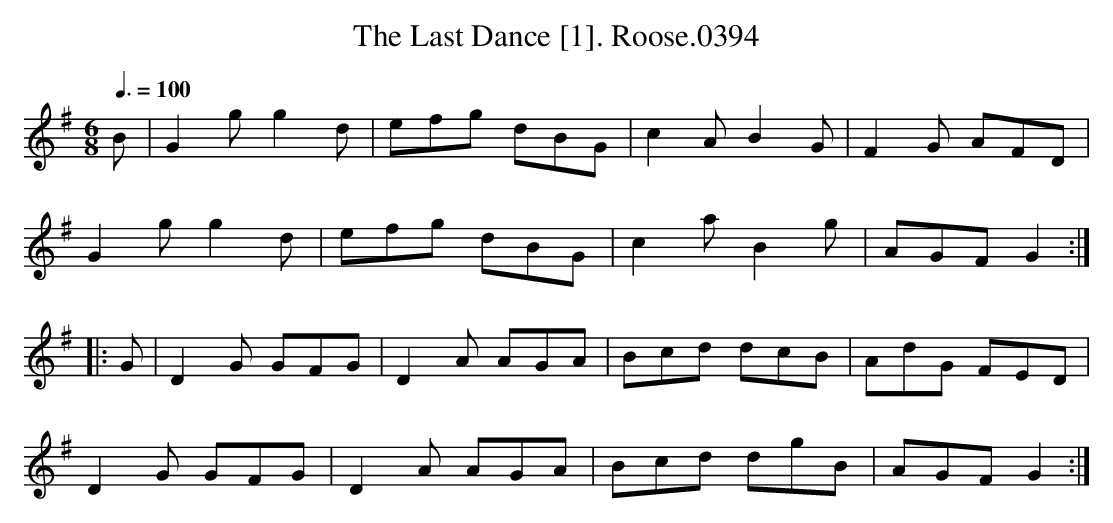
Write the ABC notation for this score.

X:1
T:Last Dance [1]. Roose.0394, The
M:6/8
L:1/8
Q:3/8=100
K:G
B|G2g g2d|efg dBG|c2AB2G|F2G AFD|
G2g g2d|efg dBG|c2a B2g|AGFG2:|
|:G|D2G GFG|D2A AGA|Bcd dcB|AdG FED|
D2G GFG|D2A AGA|Bcd dgB|AGFG2:|
